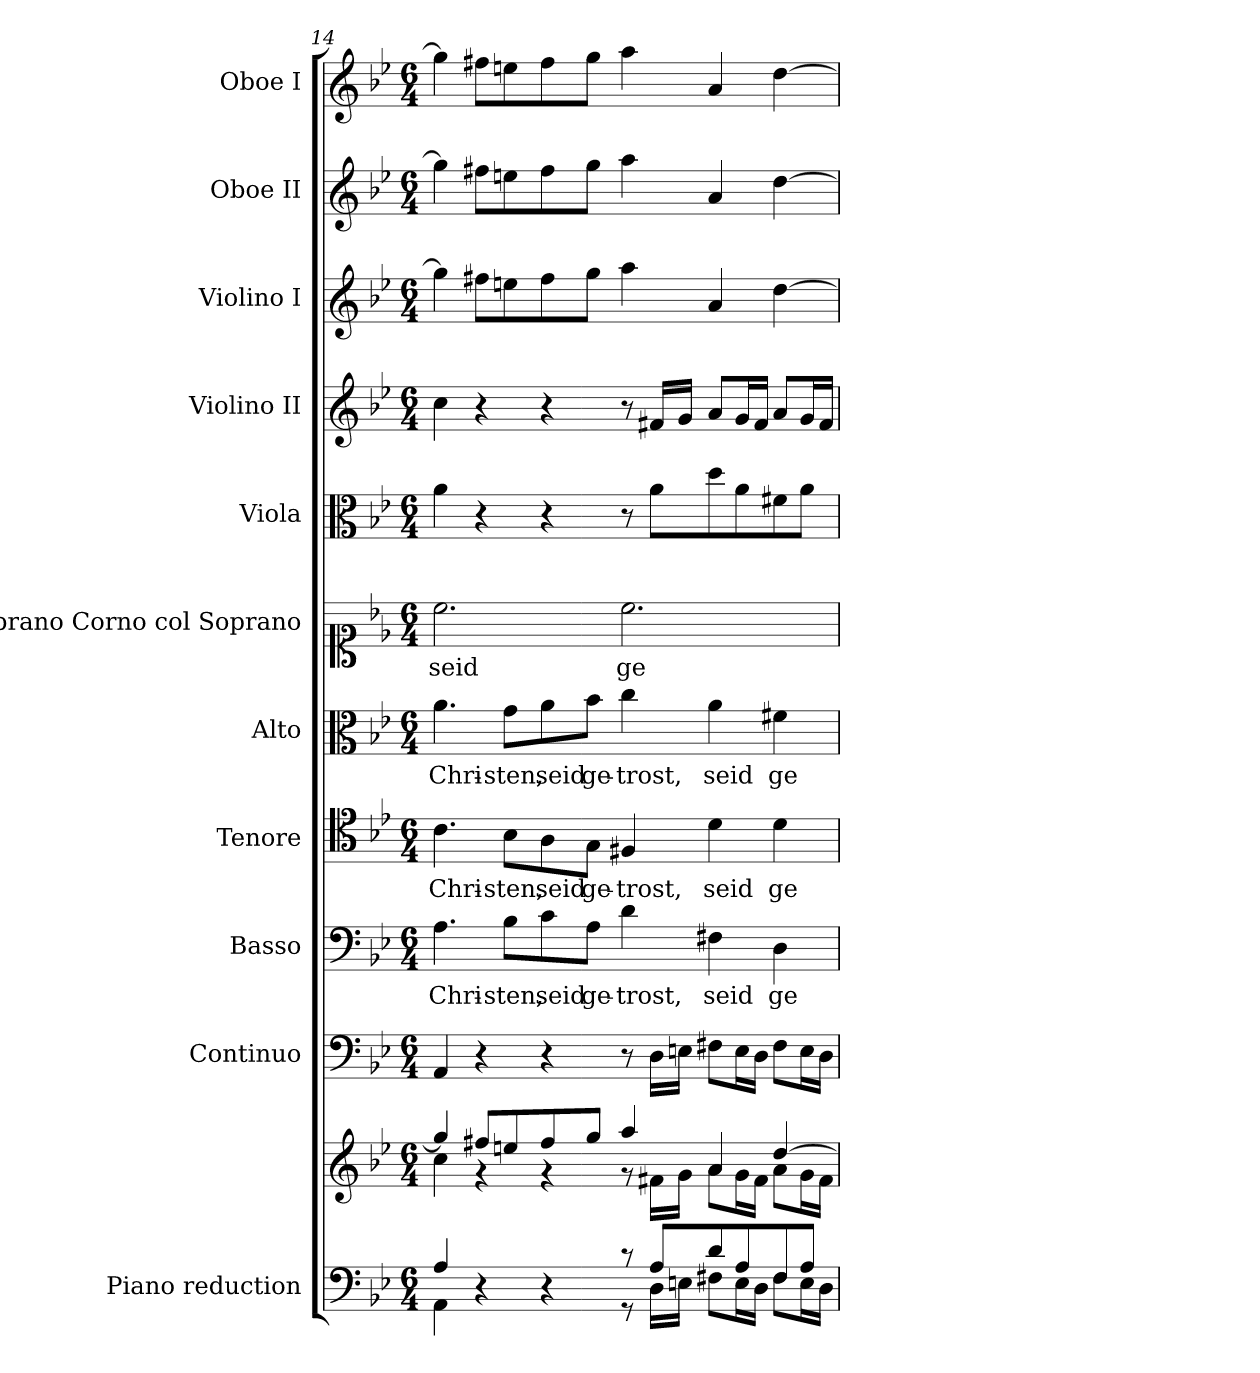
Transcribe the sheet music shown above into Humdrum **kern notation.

**kern	**kern	**kern	**kern	**text	**kern	**text	**kern	**text	**kern	**text	**kern	**kern	**kern	**kern	**kern
*part11	*part11	*part10	*part9	*part9	*part8	*part8	*part7	*part7	*part6	*part6	*part5	*part4	*part3	*part2	*part1
*staff12	*staff11	*staff10	*staff9	*staff9	*staff8	*staff8	*staff7	*staff7	*staff6	*staff6	*staff5	*staff4	*staff3	*staff2	*staff1
*I"Piano reduction	*	*I"Continuo	*I"Basso	*	*I"Tenore	*	*I"Alto	*	*I"Soprano Corno col Soprano	*	*I"Viola	*I"Violino II	*I"Violino I	*I"Oboe II	*I"Oboe I
*I'Pno	*	*	*	*	*	*	*	*	*	*	*I'Vla	*I'Vln	*I'Vln	*I'Ob	*I'Ob
*clefF4	*clefG2	*clefF4	*clefF4	*	*clefC4	*	*clefC3	*	*clefC1	*	*clefC3	*clefG2	*clefG2	*clefG2	*clefG2
*k[b-e-]	*k[b-e-]	*k[b-e-]	*k[b-e-]	*	*k[b-e-]	*	*k[b-e-]	*	*k[b-e-]	*	*k[b-e-]	*k[b-e-]	*k[b-e-]	*k[b-e-]	*k[b-e-]
*M6/4	*M6/4	*M6/4	*M6/4	*	*M6/4	*	*M6/4	*	*M6/4	*	*M6/4	*M6/4	*M6/4	*M6/4	*M6/4
=14	=14	=14	=14	=14	=14	=14	=14	=14	=14	=14	=14	=14	=14	=14	=14
*^	*^	*	*	*	*	*	*	*	*	*	*	*	*	*	*
!	!	!	!	!	!	!LO:LY:b	!	!LO:LY:b	!	!LO:LY:b	!	!LO:LY:b	!	!	!	!	!
4A/	4AA\	4gg/]	4cc\	4AA/	4.A\	Chri-	4.c\	Chri-	4.a\	Chri-	2.cc\	seid	4a\	4cc\	4gg\]	4gg\]	4gg\]
4r	4ryy	8ff#X/L	4r	4r	.	.	.	.	.	.	.	.	4r	4r	8ff#X\L	8ff#X\L	8ff#X\L
!	!	!	!	!	!	!LO:LY:b	!	!LO:LY:b	!	!LO:LY:b	!	!	!	!	!	!	!
.	.	8een/	.	.	8B-\L	-sten,	8B-\L	-sten,	8g\L	-sten,	.	.	.	.	8een\	8een\	8een\
!	!	!	!	!	!	!LO:LY:b	!	!LO:LY:b	!	!LO:LY:b	!	!	!	!	!	!	!
4r	4ryy	8ff#/	4r	4r	8c\	seid	8A\	seid	8a\	seid	.	.	4r	4r	8ff#\	8ff#\	8ff#\
!	!	!	!	!	!	!LO:LY:b	!	!LO:LY:b	!	!LO:LY:b	!	!	!	!	!	!	!
.	.	8gg/J	.	.	8A\J	ge-	8G\J	ge-	8b-\J	ge-	.	.	.	.	8gg\J	8gg\J	8gg\J
!	!	!	!	!	!	!LO:LY:b	!	!LO:LY:b	!	!LO:LY:b	!	!LO:LY:b	!	!	!	!	!
8r	8r	4aa/	8r	8r	4d\	-trost,	4F#X/	-trost,	4cc\	-trost,	2.cc\	ge-	8r	8r	4aa\	4aa\	4aa\
8A/L	16D\LL	.	16f#X\LL	16D\LL	.	.	.	.	.	.	.	.	8a\L	16f#X/LL	.	.	.
.	16En\JJ	.	16g\JJ	16En\JJ	.	.	.	.	.	.	.	.	.	16g/JJ	.	.	.
!	!	!	!	!	!	!LO:LY:b	!	!LO:LY:b	!	!LO:LY:b	!	!	!	!	!	!	!
8d/	8F#X\L	4a/	8a\L	8F#X\L	4F#X\	seid	4d\	seid	4a\	seid	.	.	8dd\	8a/L	4a/	4a/	4a/
8A/	16E\L	.	16g\L	16E\L	.	.	.	.	.	.	.	.	8a\	16g/L	.	.	.
.	16D\JJ	.	16f#\JJ	16D\JJ	.	.	.	.	.	.	.	.	.	16f#/JJ	.	.	.
!	!	!	!	!	!	!LO:LY:b	!	!LO:LY:b	!	!LO:LY:b	!	!	!	!	!	!	!
8F#/	8F#\L	[4dd/	8a\L	8F#\L	4D\	ge-	4d\	ge-	4f#X\	ge-	.	.	8f#X\	8a/L	[4dd\	[4dd\	[4dd\
8A/J	16E\L	.	16g\L	16E\L	.	.	.	.	.	.	.	.	8a\J	16g/L	.	.	.
.	16D\JJ	.	16f#\JJ	16D\JJ	.	.	.	.	.	.	.	.	.	16f#/JJ	.	.	.
*v	*v	*	*	*	*	*	*	*	*	*	*	*	*	*	*	*	*
*	*v	*v	*	*	*	*	*	*	*	*	*	*	*	*	*	*
=	=	=	=	=	=	=	=	=	=	=	=	=	=	=	=
*-	*-	*-	*-	*-	*-	*-	*-	*-	*-	*-	*-	*-	*-	*-	*-
